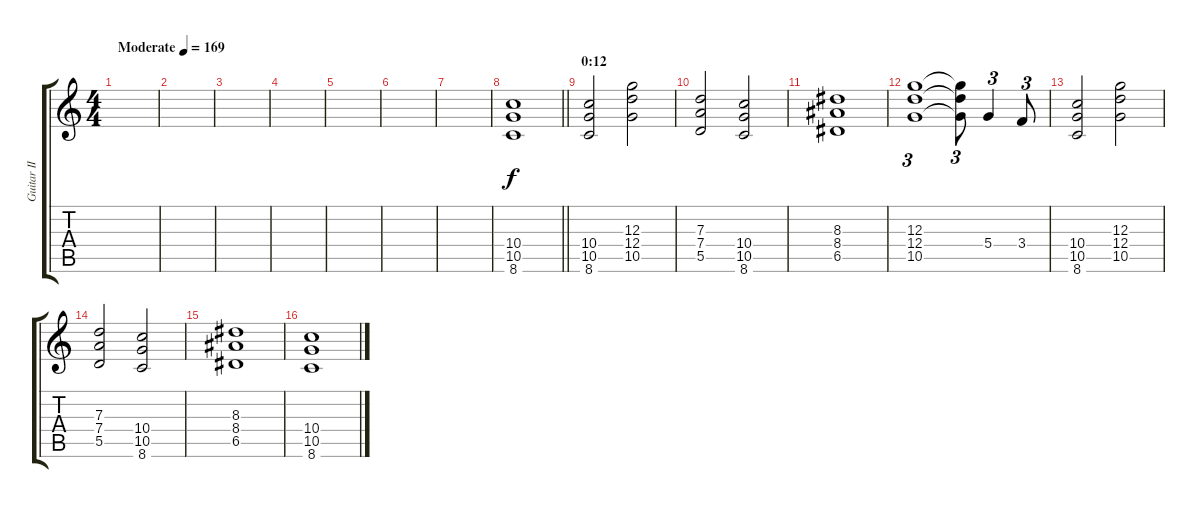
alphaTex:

\track ("Guitar II" "Guitar II") {instrument distortionguitar}
\staff {score tabs}
\tuning (E4 B3 G3 D3 A2 E2) {hide}
\ts (4 4)
\tempo (169 "Moderate")
\clef g2
\ks c
|
|
|
|
|
|
|
\barLineRight lightlight
(10.4 10.5 8.6).1 |
\section ("" "0:12")
(10.4 10.5 8.6).2 (12.3 12.4 10.5).2 |
(7.3 7.4 5.5).2 (10.4 10.5 8.6).2 |
(8.3 8.4 6.5).1 |
(12.3 12.4 10.5).1{tu (3 2)} (12.3{t} 12.4{t} 10.5{t}).8{tu (3 2)} 5.4.4{tu (3 2)} 3.4.8{tu (3 2)} |
(10.4 10.5 8.6).2 (12.3 12.4 10.5).2 |
(7.3 7.4 5.5).2 (10.4 10.5 8.6).2 |
(8.3 8.4 6.5).1 |
(10.4 10.5 8.6).1
